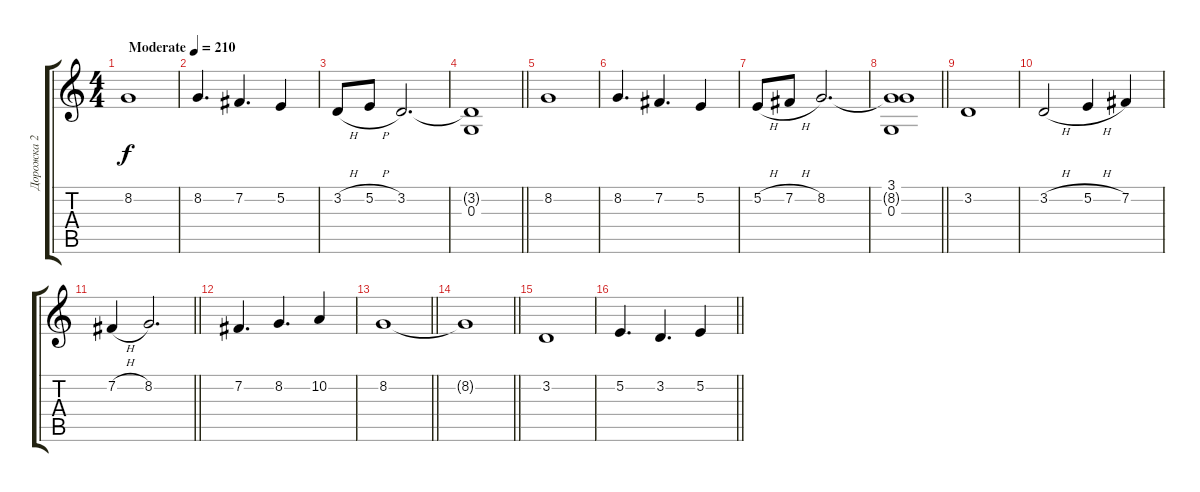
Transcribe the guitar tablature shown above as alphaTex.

\track ("Дорожка 2" "Дорожка 2") {instrument flute}
\staff {score tabs}
\tuning (E4 B3 G3 D3 A2 E2) {hide}
\ts (4 4)
\tempo (210 "Moderate")
\clef g2
\ks c
8.2.1{dy f instrument flute} |
8.2.4{d} 7.2.4{d} 5.2.4 |
3.2{h}.8 5.2{h}.8 3.2.2{d} |
\barLineRight lightlight
(3.2{t} 0.3).1 |
8.2.1 |
8.2.4{d} 7.2.4{d} 5.2.4 |
5.2{h}.8 7.2{h}.8 8.2.2{d} |
\barLineRight lightlight
(3.1 8.2{t} 0.3).1 |
3.2.1 |
3.2{h}.2 5.2{h}.4 7.2.4 |
\barLineRight lightlight
7.2{h}.4 8.2.2{d} |
7.2.4{d} 8.2.4{d} 10.2.4 |
\barLineRight lightlight
8.2.1 |
\barLineRight lightlight
8.2{t}.1 |
3.2.1 |
\barLineRight lightlight
5.2.4{d} 3.2.4{d} 5.2.4
